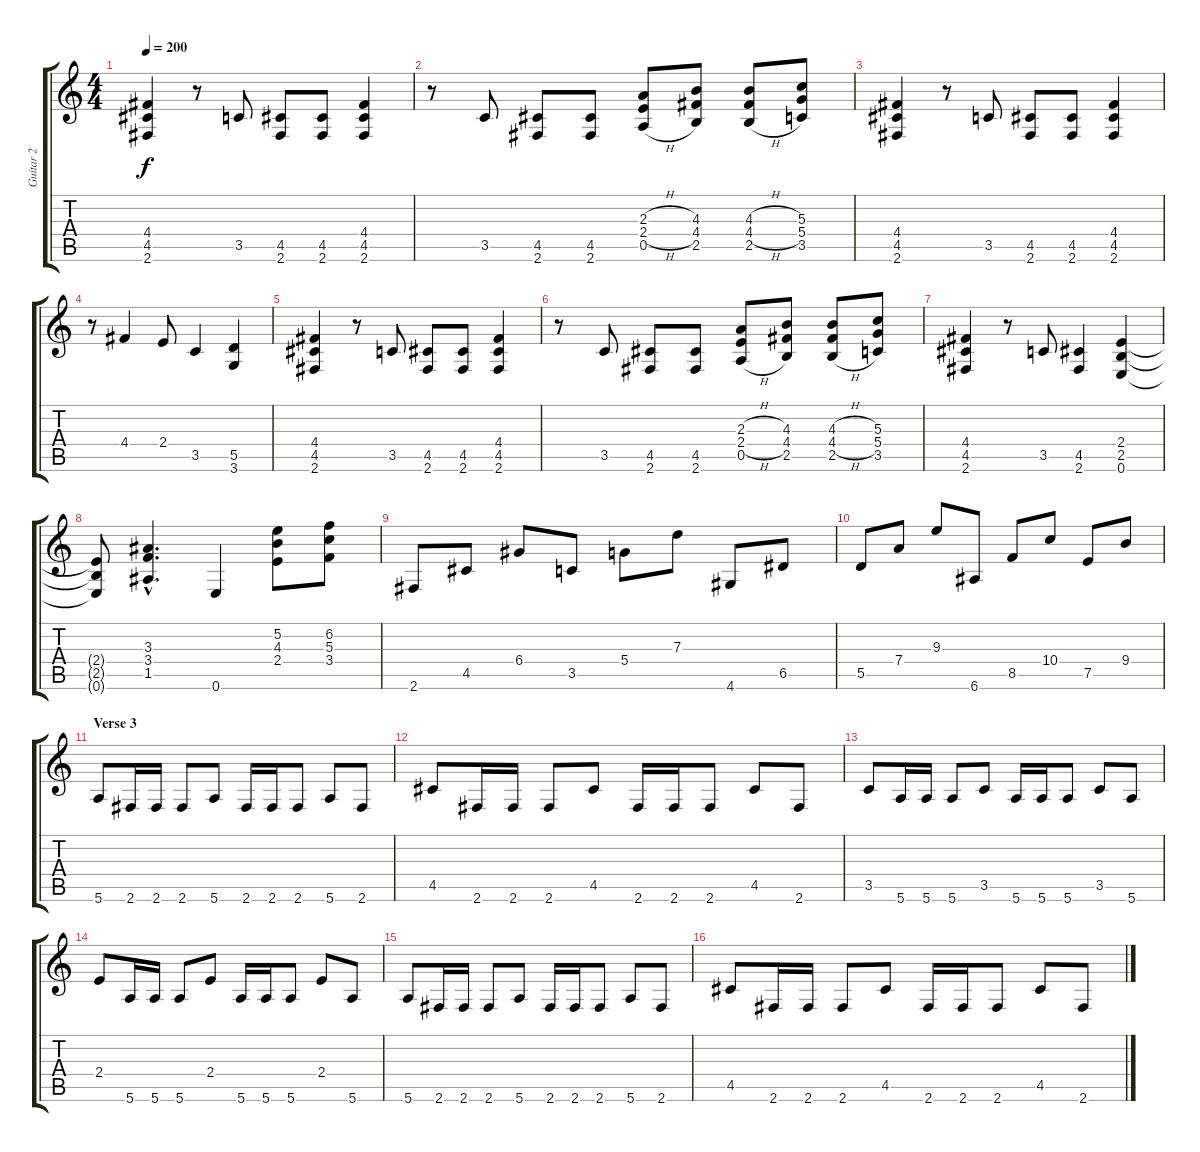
\track ("Guitar 2" "Guitar 2") {instrument distortionguitar}
\staff {score tabs}
\tuning (E4 B3 G3 D3 A2 E2) {hide}
\ts (4 4)
\tempo 200
\clef g2
\ks c
(4.4 4.5 2.6).4{dy f} r.8 3.5.8 (4.5 2.6).8 (4.5 2.6).8 (4.4 4.5 2.6).4 |
r.8 3.5.8 (4.5 2.6).8 (4.5 2.6).8 (2.3{h} 2.4{h} 0.5{h}).8 (4.3 4.4 2.5).8 (4.3{h} 4.4{h} 2.5{h}).8 (5.3 5.4 3.5).8 |
(4.4 4.5 2.6).4 r.8 3.5.8 (4.5 2.6).8 (4.5 2.6).8 (4.4 4.5 2.6).4 |
r.8 4.4.4 2.4.8 3.5.4 (5.5 3.6).4 |
(4.4 4.5 2.6).4 r.8 3.5.8 (4.5 2.6).8 (4.5 2.6).8 (4.4 4.5 2.6).4 |
r.8 3.5.8 (4.5 2.6).8 (4.5 2.6).8 (2.3{h} 2.4{h} 0.5{h}).8 (4.3 4.4 2.5).8 (4.3{h} 4.4{h} 2.5{h}).8 (5.3 5.4 3.5).8 |
(4.4 4.5 2.6).4 r.8 3.5.8 (4.5 2.6).4 (2.4 2.5 0.6).4 |
(2.4{t} 2.5{t} 0.6{t}).8 (3.3{hac} 3.4{hac} 1.5{hac}).4{d} 0.6.4 (5.2 4.3 2.4).8 (6.2 5.3 3.4).8 |
2.6.8 4.5.8 6.4.8 3.5.8 5.4.8 7.3.8 4.6.8 6.5.8 |
5.5.8 7.4.8 9.3.8 6.6.8 8.5.8 10.4.8 7.5.8 9.4.8 |
\section ("" "Verse 3")
5.6.8 2.6.16 2.6.16 2.6.8 5.6.8 2.6.16 2.6.16 2.6.8 5.6.8 2.6.8 |
4.5.8 2.6.16 2.6.16 2.6.8 4.5.8 2.6.16 2.6.16 2.6.8 4.5.8 2.6.8 |
3.5.8 5.6.16 5.6.16 5.6.8 3.5.8 5.6.16 5.6.16 5.6.8 3.5.8 5.6.8 |
2.4.8 5.6.16 5.6.16 5.6.8 2.4.8 5.6.16 5.6.16 5.6.8 2.4.8 5.6.8 |
5.6.8 2.6.16 2.6.16 2.6.8 5.6.8 2.6.16 2.6.16 2.6.8 5.6.8 2.6.8 |
4.5.8 2.6.16 2.6.16 2.6.8 4.5.8 2.6.16 2.6.16 2.6.8 4.5.8 2.6.8
